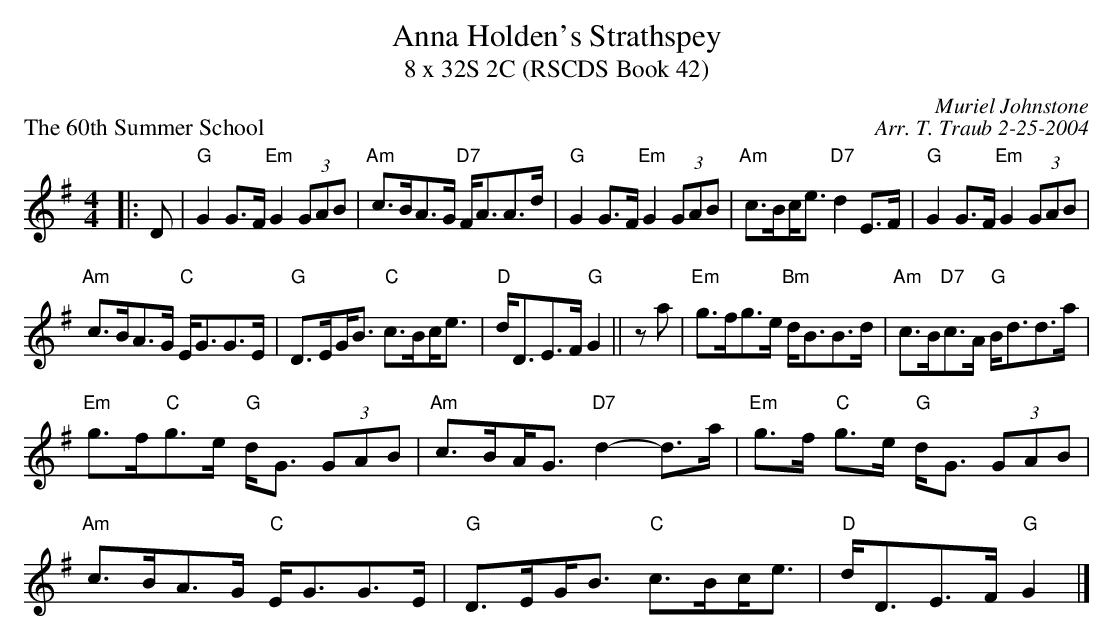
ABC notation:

X:1
T: Anna Holden's Strathspey
T: 8 x 32S 2C (RSCDS Book 42)
P: The 60th Summer School
C: Muriel Johnstone
C: Arr. T. Traub 2-25-2004
M: 4/4
L: 1/8
K: G
|: D|"G"G2 G>F "Em"G2 (3GAB|"Am"c>BA>G "D7"F<AA>d|"G"G2 G>F "Em"G2 (3GAB|"Am"c>B!beambr1!c<e "D7"d2 E>F|"G"G2 G>F "Em"G2 (3GAB|
"Am"c>BA>G "C"E<GG>E|"G"D>E!beambr1!G<B "C"c>B!beambr1!c<e|"D"d<DE>F "G"G2||z a|"Em"g>fg>e "Bm"d<BB>d|"Am"c>B"D7"c>A "G"B<dd>a|
"Em"g>f"C"g>e "G"d<G (3GAB|"Am"c>B!beambr1!A<G "D7"d2-d>a|"Em"g>f "C"g>e "G"d<G (3GAB|"Am"c>BA>G "C"E<GG>E|"G"D>E!beambr1!G<B "C"c>B!beambr1!c<e|"D"d<DE>F "G"G2 |]
